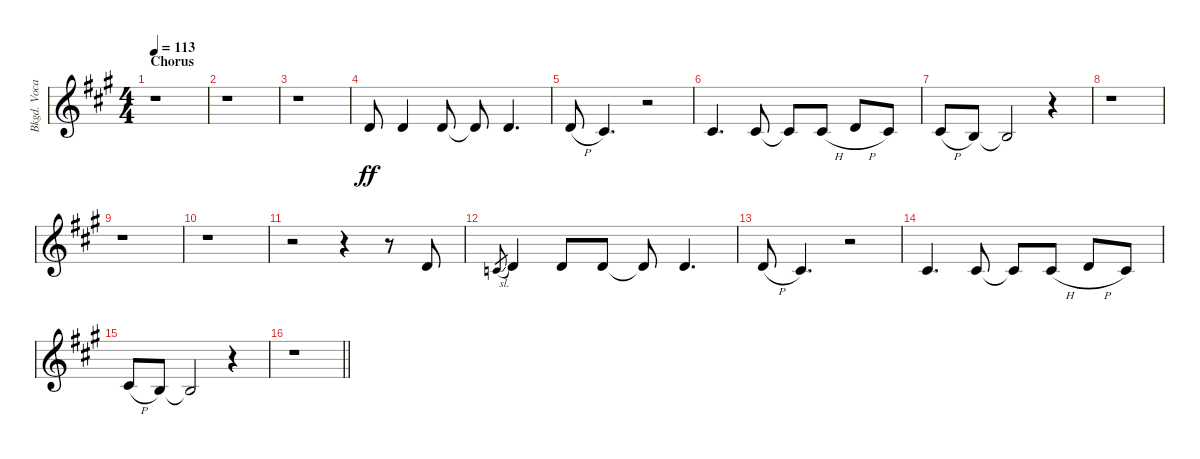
\track ("Bkgd. Vocal 1" "Bkgd. Voca") {instrument lead6voice}
\staff {score}
\tuning (E4 B3 G3 D3 A2 E2) {hide}
\ts (4 4)
\section ("" "Chorus")
\tempo 113
\clef g2
\ks f#minor
r.1{dy ff} |
r.1 |
r.1 |
3.2.8 3.2.4 3.2.8 3.2{t}.8 3.2.4{d} |
3.2{h}.8 2.2.4{d} r.2 |
6.3.4{d} 6.3.8 6.3{t}.8 6.3{h}.8 7.3{h}.8 6.3.8 |
6.3{h}.8 4.3.8 4.3{t}.2 r.4 |
r.1 |
r.1 |
r.1 |
r.2 r.4 r.8 3.2.8 |
1.2{sl}.8{gr} 3.2.4 3.2.8 3.2.8 3.2{t}.8 3.2.4{d} |
3.2{h}.8 2.2.4{d} r.2 |
2.2.4{d} 2.2.8 2.2{t}.8 2.2{h}.8 3.2{h}.8 2.2.8 |
6.3{h}.8 4.3.8 4.3{t}.2 r.4 |
\barLineRight lightlight
r.1
